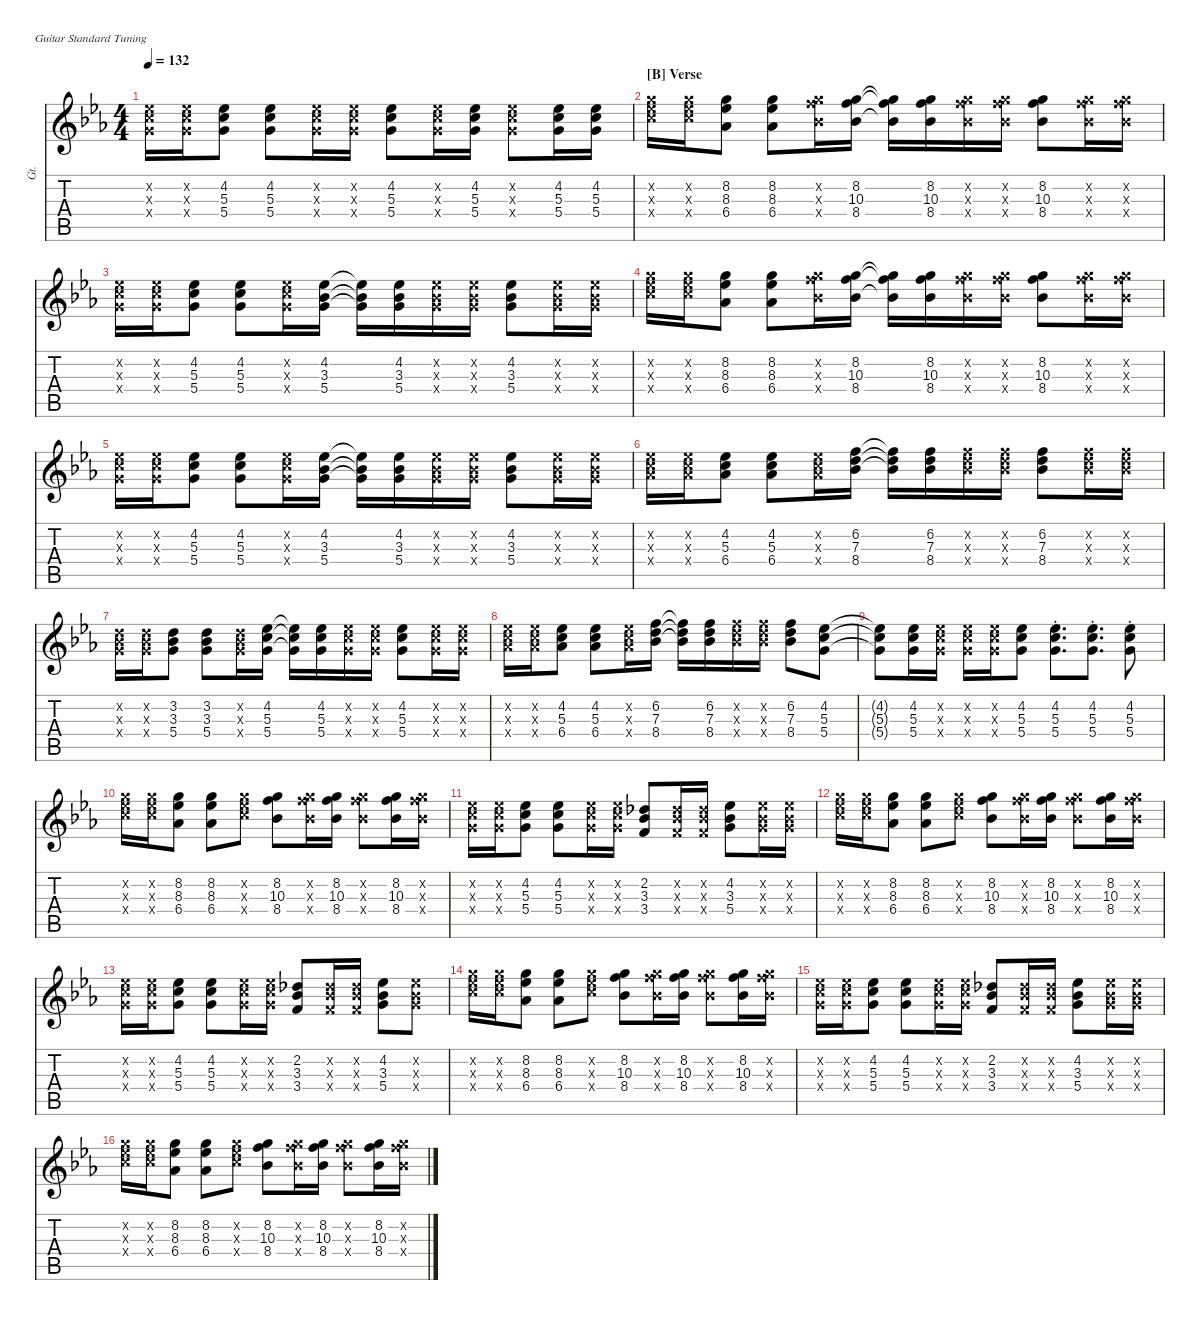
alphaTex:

\defaultSystemsLayout 4
\hideDynamics
\bracketExtendMode nobrackets
\otherSystemsTrackNameOrientation horizontal
\track ("Guitar" "Gt.") {instrument electricguitarclean}
\staff {score tabs}
\tuning (E4 B3 G3 D3 A2 E2)
\ts (4 4)
\tempo 132
\clef g2
\ks eb
(5.4{x} 5.3{x} 4.2{x}).16{dy mf} (5.4{x} 5.3{x} 4.2{x}).16 (4.2 5.3 5.4).8 (4.2 5.3 5.4).8 (4.2{x} 5.3{x} 5.4{x}).16 (4.2{x} 5.3{x} 5.4{x}).16 (5.4 5.3 4.2).8 (5.4{x} 5.3{x} 4.2{x}).16 (5.4 5.3 4.2).16 (5.4{x} 5.3{x} 4.2{x}).8 (4.2 5.3 5.4).16 (4.2 5.3 5.4).16 |
\section ("B" "Verse")
(8.3{x} 8.2{x} 10.4{x}).16 (8.3{x} 8.2{x} 10.4{x}).16 (8.2 8.3 6.4).8 (8.2 8.3 6.4).8 (8.2{x} 10.3{x} 8.4{x}).16 (8.2 10.3 8.4).16 (8.4{t} 10.3{t} 8.2{t}).16 (8.4 10.3 8.2).16 (8.4{x} 10.3{x} 8.2{x}).16 (8.2{x} 10.3{x} 8.4{x}).16 (8.4 10.3 8.2).8 (8.2{x} 10.3{x} 8.4{x}).16 (8.2{x} 10.3{x} 8.4{x}).16 |
(4.2{x} 5.3{x} 5.4{x}).16 (4.2{x} 5.3{x} 5.4{x}).16 (4.2 5.3 5.4).8 (4.2 5.3 5.4).8 (4.2{x} 5.3{x} 5.4{x}).16 (4.2 3.3 5.4).16 (4.2{t} 3.3{t} 5.4{t}).16 (4.2 3.3 5.4).16 (4.2{x} 3.3{x} 5.4{x}).16 (4.2{x} 3.3{x} 5.4{x}).16 (4.2 3.3 5.4).8 (4.2{x} 3.3{x} 5.4{x}).16 (4.2{x} 3.3{x} 5.4{x}).16 |
(8.3{x} 8.2{x} 10.4{x}).16 (8.3{x} 8.2{x} 10.4{x}).16 (8.2 8.3 6.4).8 (8.2 8.3 6.4).8 (8.2{x} 10.3{x} 8.4{x}).16 (8.2 10.3 8.4).16 (8.4{t} 10.3{t} 8.2{t}).16 (8.4 10.3 8.2).16 (8.4{x} 10.3{x} 8.2{x}).16 (8.2{x} 10.3{x} 8.4{x}).16 (8.4 10.3 8.2).8 (8.2{x} 10.3{x} 8.4{x}).16 (8.2{x} 10.3{x} 8.4{x}).16 |
(4.2{x} 5.3{x} 5.4{x}).16 (4.2{x} 5.3{x} 5.4{x}).16 (4.2 5.3 5.4).8 (4.2 5.3 5.4).8 (4.2{x} 5.3{x} 5.4{x}).16 (4.2 3.3 5.4).16 (4.2{t} 3.3{t} 5.4{t}).16 (4.2 3.3 5.4).16 (4.2{x} 3.3{x} 5.4{x}).16 (4.2{x} 3.3{x} 5.4{x}).16 (4.2 3.3 5.4).8 (4.2{x} 3.3{x} 5.4{x}).16 (4.2{x} 3.3{x} 5.4{x}).16 |
(5.3{x} 6.4{x} 4.2{x}).16 (5.3{x} 4.2{x} 6.4{x}).16 (4.2 5.3 6.4).8 (4.2 5.3 6.4).8 (4.2{x} 5.3{x} 6.4{x}).16 (6.2 7.3 8.4).16 (8.4{t} 7.3{t} 6.2{t}).16 (8.4 7.3 6.2).16 (8.4{x} 7.3{x} 6.2{x}).16 (6.2{x} 7.3{x} 8.4{x}).16 (8.4 7.3 6.2).8 (6.2{x} 7.3{x} 8.4{x}).16 (6.2{x} 7.3{x} 8.4{x}).16 |
(3.3{x} 3.2{x} 5.4{x}).16 (3.3{x} 3.2{x} 5.4{x}).16 (3.2 3.3 5.4).8 (3.2 3.3 5.4).8 (3.3{x} 3.2{x} 5.4{x}).16 (4.2 5.3 5.4).16 (4.2{t} 5.3{t} 5.4{t}).16 (5.4 5.3 4.2).16 (5.4{x} 5.3{x} 4.2{x}).16 (5.4{x} 5.3{x} 4.2{x}).16 (5.4 5.3 4.2).8 (4.2{x} 5.3{x} 5.4{x}).16 (4.2{x} 5.3{x} 5.4{x}).16 |
(5.3{x} 6.4{x} 4.2{x}).16 (5.3{x} 4.2{x} 6.4{x}).16 (4.2 5.3 6.4).8 (4.2 5.3 6.4).8 (4.2{x} 5.3{x} 6.4{x}).16 (6.2 7.3 8.4).16 (8.4{t} 7.3{t} 6.2{t}).16 (8.4 7.3 6.2).16 (8.4{x} 7.3{x} 6.2{x}).16 (6.2{x} 7.3{x} 8.4{x}).16 (8.4 7.3 6.2).8 (4.2 5.3 5.4).8 |
(4.2{t} 5.3{t} 5.4{t}).8 (5.4 5.3 4.2).16 (4.2{x} 5.3{x} 5.4{x}).16 (5.4{x} 5.3{x} 4.2{x}).16 (4.2{x} 5.3{x} 5.4{x}).16 (4.2 5.3 5.4).8 (4.2{st} 5.3{st} 5.4{st}).8{d} (4.2{st} 5.3{st} 5.4{st}).8{d} (4.2{st} 5.3{st} 5.4{st}).8 |
(8.3{x} 8.2{x} 10.4{x}).16 (8.3{x} 8.2{x} 10.4{x}).16 (8.2 8.3 6.4).8 (8.2 8.3 6.4).8 (8.2{x} 8.3{x} 10.4{x}).8 (8.4 10.3 8.2).8 (8.4{x} 10.3{x} 8.2{x}).16 (8.4 10.3 8.2).16 (8.4{x} 10.3{x} 8.2{x}).8 (8.2 10.3 8.4).16 (8.2{x} 10.3{x} 8.4{x}).16 |
(4.2{x} 5.3{x} 5.4{x}).16 (4.2{x} 5.3{x} 5.4{x}).16 (4.2 5.3 5.4).8 (4.2 5.3 5.4).8 (4.2{x} 5.3{x} 5.4{x}).16 (4.2{x} 5.3{x} 5.4{x}).16 (2.2 3.3 3.4).8 (2.2{x} 3.3{x} 3.4{x}).16 (2.2{x} 3.3{x} 3.4{x}).16 (4.2 3.3 5.4).8 (4.2{x} 3.3{x} 5.4{x}).16 (4.2{x} 3.3{x} 5.4{x}).16 |
(8.3{x} 8.2{x} 10.4{x}).16 (8.3{x} 8.2{x} 10.4{x}).16 (8.2 8.3 6.4).8 (8.2 8.3 6.4).8 (8.2{x} 8.3{x} 10.4{x}).8 (8.4 10.3 8.2).8 (8.4{x} 10.3{x} 8.2{x}).16 (8.4 10.3 8.2).16 (8.4{x} 10.3{x} 8.2{x}).8 (8.2 10.3 8.4).16 (8.2{x} 10.3{x} 8.4{x}).16 |
(4.2{x} 5.3{x} 5.4{x}).16 (4.2{x} 5.3{x} 5.4{x}).16 (4.2 5.3 5.4).8 (4.2 5.3 5.4).8 (4.2{x} 5.3{x} 5.4{x}).16 (4.2{x} 5.3{x} 5.4{x}).16 (2.2 3.3 3.4).8 (2.2{x} 3.3{x} 3.4{x}).16 (2.2{x} 3.3{x} 3.4{x}).16 (4.2 3.3 5.4).8 (4.2{x} 3.3{x} 5.4{x}).8 |
(8.3{x} 8.2{x} 10.4{x}).16 (8.3{x} 8.2{x} 10.4{x}).16 (8.2 8.3 6.4).8 (8.2 8.3 6.4).8 (8.2{x} 8.3{x} 10.4{x}).8 (8.4 10.3 8.2).8 (8.4{x} 10.3{x} 8.2{x}).16 (8.4 10.3 8.2).16 (8.4{x} 10.3{x} 8.2{x}).8 (8.2 10.3 8.4).16 (8.2{x} 10.3{x} 8.4{x}).16 |
(4.2{x} 5.3{x} 5.4{x}).16 (4.2{x} 5.3{x} 5.4{x}).16 (4.2 5.3 5.4).8 (4.2 5.3 5.4).8 (4.2{x} 5.3{x} 5.4{x}).16 (4.2{x} 5.3{x} 5.4{x}).16 (2.2 3.3 3.4).8 (2.2{x} 3.3{x} 3.4{x}).16 (2.2{x} 3.3{x} 3.4{x}).16 (4.2 3.3 5.4).8 (4.2{x} 3.3{x} 5.4{x}).16 (4.2{x} 3.3{x} 5.4{x}).16 |
(8.3{x} 8.2{x} 10.4{x}).16 (8.3{x} 8.2{x} 10.4{x}).16 (8.2 8.3 6.4).8 (8.2 8.3 6.4).8 (8.2{x} 8.3{x} 10.4{x}).8 (8.4 10.3 8.2).8 (8.4{x} 10.3{x} 8.2{x}).16 (8.4 10.3 8.2).16 (8.4{x} 10.3{x} 8.2{x}).8 (8.2 10.3 8.4).16 (8.2{x} 10.3{x} 8.4{x}).16
